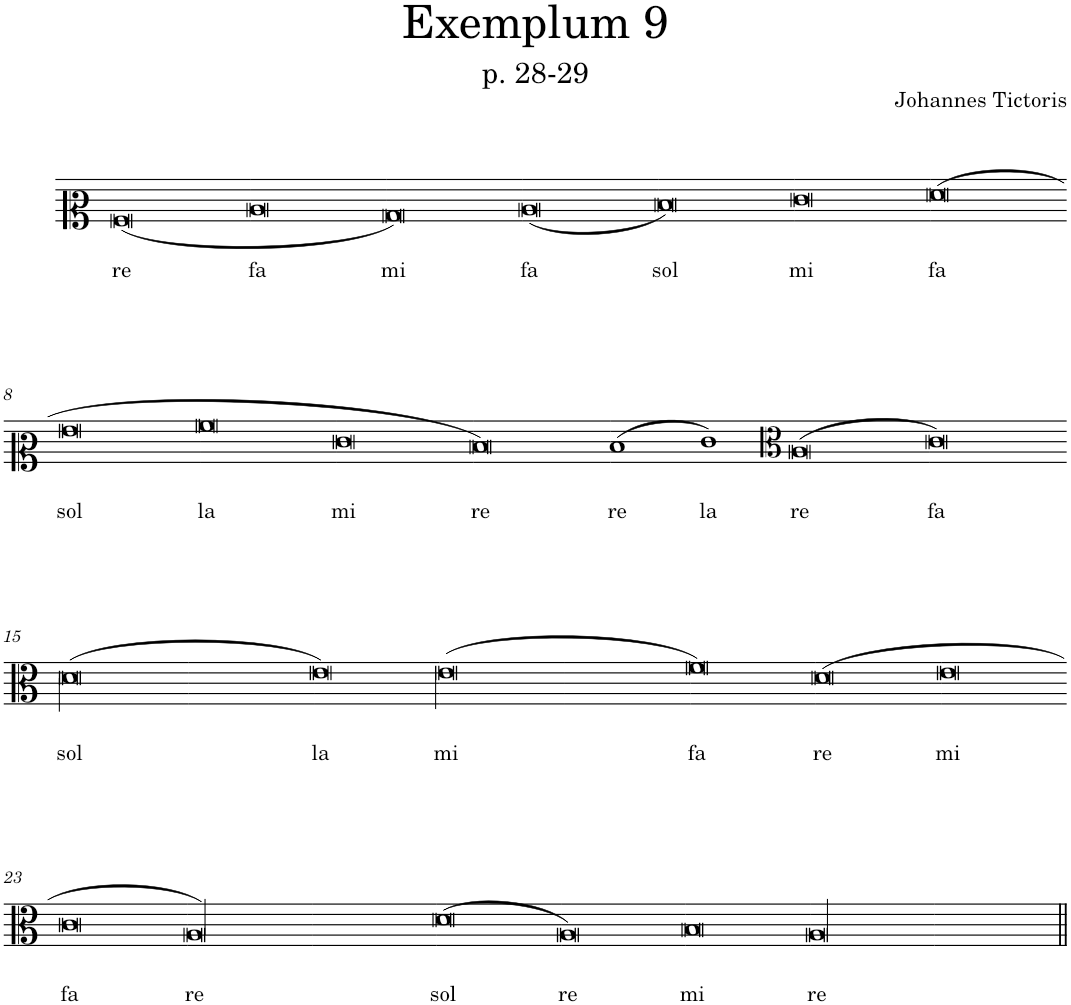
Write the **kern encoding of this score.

**kern	**text	**text
*part1	*part1	*part1
*staff1	*staff1	*staff1
*I"Piano	*	*
*I'Pno.	*	*
*clefC2	*	*
*k[]	*	*
*M4/2	*	*
=1	=1	=1
!	!	!LO:LY:b
(0A	.	re
=2-	=2-	=2-
!	!	!LO:LY:b
0c	.	fa
=3-	=3-	=3-
!	!	!LO:LY:b
0B)	.	mi
=4-	=4-	=4-
!	!	!LO:LY:b
(0c	.	fa
=5-	=5-	=5-
!	!	!LO:LY:b
0d)	.	sol
=6-	=6-	=6-
!	!	!LO:LY:b
0e	.	mi
=7-	=7-	=7-
!	!	!LO:LY:b
(0f	.	fa
!!LO:LB:g=z
=8-	=8-	=8-
!	!	!LO:LY:b
0g	.	sol
=9-	=9-	=9-
!	!	!LO:LY:b
0a	.	la
=10-	=10-	=10-
!	!	!LO:LY:b
0e	.	mi
=11-	=11-	=11-
!	!	!LO:LY:b
0d)	.	re
=12-	=12-	=12-
!	!	!LO:LY:b
(1d	.	re
!	!	!LO:LY:b
1e)	.	la
=13-	=13-	=13-
*clefC3	*	*
!	!	!LO:LY:b
(0A	.	re
=14-	=14-	=14-
!	!	!LO:LY:b
0c)	.	fa
!!LO:LB:g=z
=15-	=15-	=15-
!	!	!LO:LY:b
([0d\	.	sol
=16-	=16-	=16-
0d]	.	.
=17-	=17-	=17-
!	!	!LO:LY:b
0e)	.	la
=18-	=18-	=18-
!	!	!LO:LY:b
([0e\	.	mi
=19-	=19-	=19-
0e]	.	.
=20-	=20-	=20-
!	!	!LO:LY:b
0f)	.	fa
=21-	=21-	=21-
!	!	!LO:LY:b
(0d	.	re
=22-	=22-	=22-
!	!	!LO:LY:b
0e	.	mi
!!LO:LB:g=z
=23-	=23-	=23-
!	!	!LO:LY:b
0c	.	fa
=24-	=24-	=24-
!	!	!LO:LY:b
[0A/)	.	re
=25-	=25-	=25-
0A]	.	.
=26-	=26-	=26-
!	!	!LO:LY:b
(0d	.	sol
=27-	=27-	=27-
!	!	!LO:LY:b
0A)	.	re
=28-	=28-	=28-
!	!	!LO:LY:b
0B	.	mi
=29-	=29-	=29-
!	!	!LO:LY:b
[0A/	.	re
=30-	=30-	=30-
0A]	.	.
=||	=||	=||
*-	*-	*-
